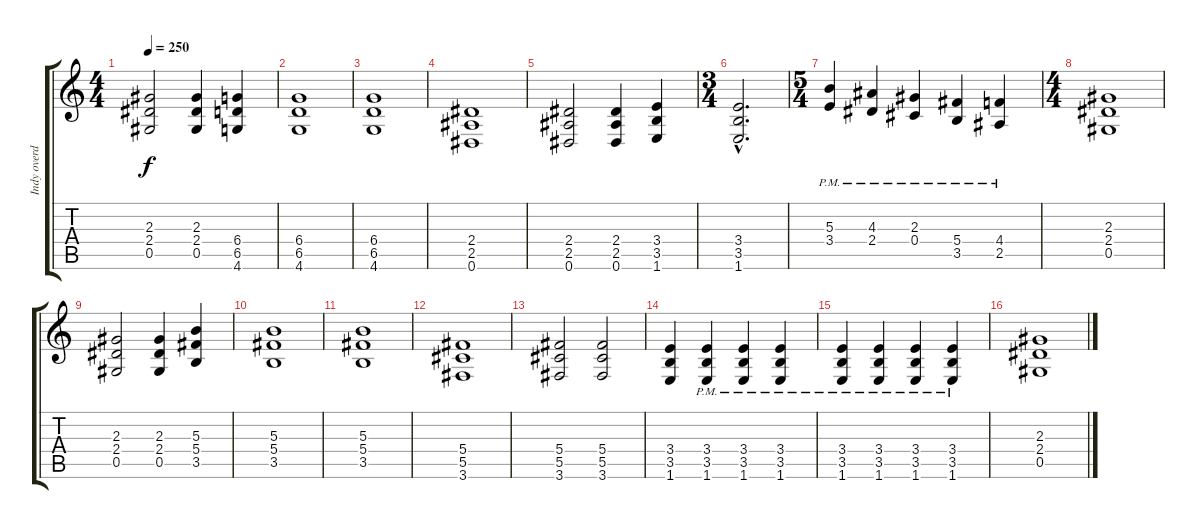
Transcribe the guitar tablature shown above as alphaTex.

\track ("Indy overdrive" "Indy overd") {instrument distortionguitar}
\staff {score tabs}
\tuning (Eb4 Bb3 Gb3 Db3 Ab2 Eb2) {hide}
\ts (4 4)
\tempo 250
\clef g2
\ks c
(2.3 2.4 0.5).2{dy f} (2.3 2.4 0.5).4 (6.4 6.5 4.6).4 |
(6.4 6.5 4.6).1 |
(6.4 6.5 4.6).1 |
(2.4 2.5 0.6).1 |
(2.4 2.5 0.6).2 (2.4 2.5 0.6).4 (3.4 3.5 1.6).4 |
\ts (3 4)
(3.4{hac} 3.5{hac} 1.6{hac}).2{d} |
\ts (5 4)
(5.3{pm} 3.4{pm}).4 (4.3{pm} 2.4{pm}).4 (2.3{pm} 0.4{pm}).4 (5.4{pm} 3.5{pm}).4 (4.4{pm} 2.5{pm}).4 |
\ts (4 4)
(2.3 2.4 0.5).1 |
(2.3 2.4 0.5).2 (2.3 2.4 0.5).4 (5.3 5.4 3.5).4 |
(5.3 5.4 3.5).1 |
(5.3 5.4 3.5).1 |
(5.4 5.5 3.6).1 |
(5.4 5.5 3.6).2 (5.4 5.5 3.6).2 |
(3.4 3.5 1.6).4 (3.4{pm} 3.5{pm} 1.6{pm}).4 (3.4{pm} 3.5{pm} 1.6{pm}).4 (3.4{pm} 3.5{pm} 1.6{pm}).4 |
(3.4{pm} 3.5{pm} 1.6{pm}).4 (3.4{pm} 3.5{pm} 1.6{pm}).4 (3.4{pm} 3.5{pm} 1.6{pm}).4 (3.4{pm} 3.5{pm} 1.6{pm}).4 |
(2.3 2.4 0.5).1
